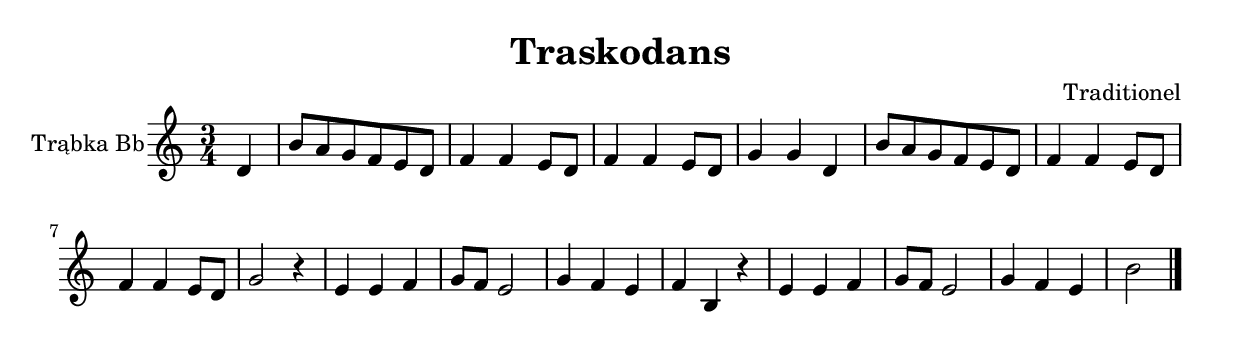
\version "2.18.2"

\header {
  title = "Traskodans"
  composer = "Traditionel"
}

\paper {
  #(set-paper-size "a4")
}

global = {
  \key c \major
  \numericTimeSignature
  \time 3/4
  \partial 4
}

trumpetBb = \relative c'' {
  \global
  \transposition bes
  % Poniżej wpisz nuty.
  
  d,4 |
  
  b'8 a8 g8 f8 e8 d8 | 
  f4 f4 e8 d8 | f4 f4 e8 d8
  g4 g4 
  
  d4 | b'8 a8 g8 f8 e8 d8 | 
  f4 f4 e8 d8 | f4 f4 e8 d8
  g2 r4 |
  
  e4 e4 f4 | g8 f8 e2 g4 f4 e4 | f4 b,4 r4
  e4 e4 f4 | g8 f8 e2 g4 f4 e4 | b'2 \bar "|."
  
}

\score {
  \new Staff \with {
    instrumentName = "Trąbka Bb"
    midiInstrument = "trumpet"
  } \trumpetBb
  \layout { }
  \midi {
    \tempo 4=100
  }
}
